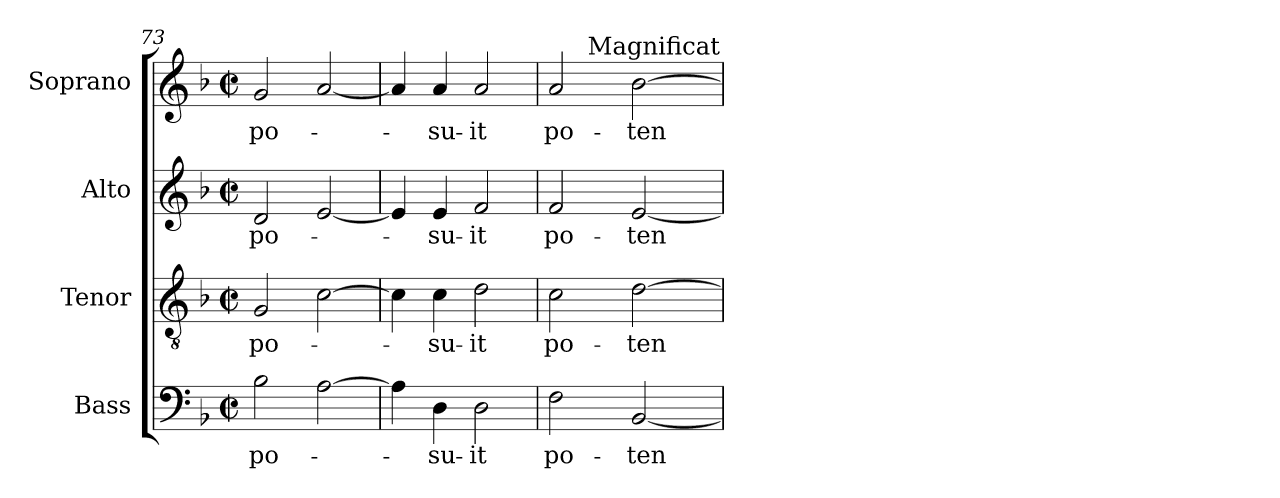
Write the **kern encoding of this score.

**kern	**text	**kern	**text	**kern	**text	**kern	**text
*part4	*part4	*part3	*part3	*part2	*part2	*part1	*part1
*staff4	*staff4	*staff3	*staff3	*staff2	*staff2	*staff1	*staff1
*I"Bass	*	*I"Tenor	*	*I"Alto	*	*I"Soprano	*
*I'B	*	*I'T	*	*I'A	*	*I'S	*
*clefF4	*	*clefGv2	*	*clefG2	*	*clefG2	*
*k[b-]	*	*k[b-]	*	*k[b-]	*	*k[b-]	*
*F:	*	*F:	*	*F:	*	*F:	*
*M2/2	*	*M2/2	*	*M2/2	*	*M2/2	*
*met(c|)	*	*met(c|)	*	*met(c|)	*	*met(c|)	*
=73	=73	=73	=73	=73	=73	=73	=73
2B-\	-po-	2G/	-po-	2d/	-po-	2g/	-po-
[2A\	.	[2c\	.	[2e/	.	[2a/	.
=74	=74	=74	=74	=74	=74	=74	=74
4A\]	.	4c\]	.	4e/]	.	4a/]	.
4D\	-su-	4c\	-su-	4e/	-su-	4a/	-su-
2D\	-it	2d\	-it	2f/	-it	2a/	-it
=75	=75	=75	=75	=75	=75	=75	=75
*	*	*	*	*	*	*^	*
2F\	po-	2c\	po-	2f/	po-	2a/	8..ryy	po-
!	!	!	!	!	!	!	!LO:TX:a:t=Magnificat	!
.	.	.	.	.	.	.	2ryy	.
[2BB-/	-ten	[2d\	-ten-	[2e/	-ten-	[2b-\	.	-ten-
.	.	.	.	.	.	.	4ryy	.
.	.	.	.	.	.	.	32ryy	.
*	*	*	*	*	*	*v	*v	*
=	=	=	=	=	=	=	=
*-	*-	*-	*-	*-	*-	*-	*-
